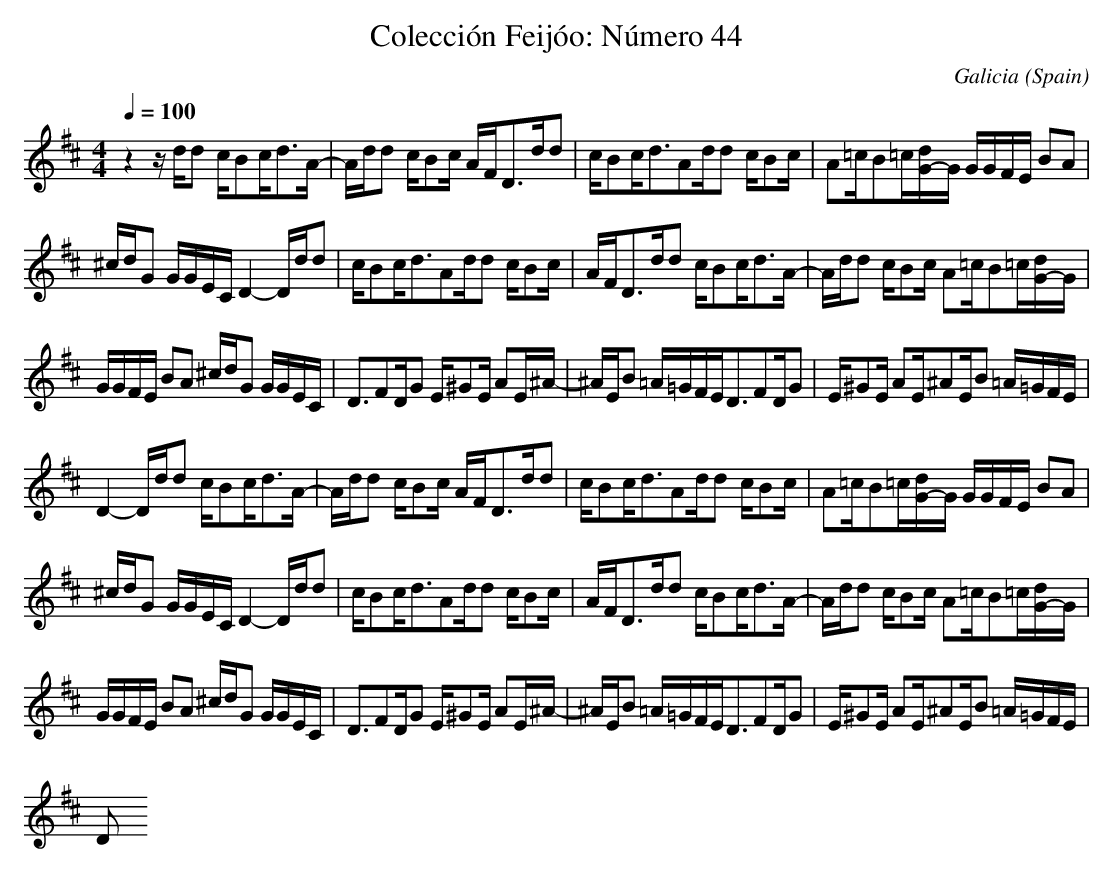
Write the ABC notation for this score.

X:1
T:Colección Feij\'oo: N\'umero 44
O:Galicia (Spain)
M: 4/4
L: 1/8
Q:1/4=100
K:D % 2 sharps
z2 z/2d/2d c/2Bc<dA/2-|A/2d/2d c/2Bc/2 A/2F<Dd/2d|c/2Bc<dAd/2d c/2Bc/2|A=c/2B=c/2[d/2G/2-]G/2 G/2G/2F/2E/2 BA|
^c/2d/2G G/2G/2E/2C/2 D2- D/2d/2d|c/2Bc<dAd/2d c/2Bc/2|A/2F<Dd/2d c/2Bc<dA/2-|A/2d/2d c/2Bc/2 A=c/2B=c/2[d/2G/2-]G/2|
G/2G/2F/2E/2 BA ^c/2d/2G G/2G/2E/2C/2|D3/2FD/2G E/2^GE/2 AE/2^A/2-|^A/2E/2B =A/2=G/2F/2E<DFD/2G|E/2^GE/2 AE/2^AE/2B =A/2=G/2F/2E/2|
D2- D/2d/2d c/2Bc<dA/2-|A/2d/2d c/2Bc/2 A/2F<Dd/2d|c/2Bc<dAd/2d c/2Bc/2|A=c/2B=c/2[d/2G/2-]G/2 G/2G/2F/2E/2 BA|
^c/2d/2G G/2G/2E/2C/2 D2- D/2d/2d|c/2Bc<dAd/2d c/2Bc/2|A/2F<Dd/2d c/2Bc<dA/2-|A/2d/2d c/2Bc/2 A=c/2B=c/2[d/2G/2-]G/2|
G/2G/2F/2E/2 BA ^c/2d/2G G/2G/2E/2C/2|D3/2FD/2G E/2^GE/2 AE/2^A/2-|^A/2E/2B =A/2=G/2F/2E<DFD/2G|E/2^GE/2 AE/2^AE/2B =A/2=G/2F/2E/2|
D
